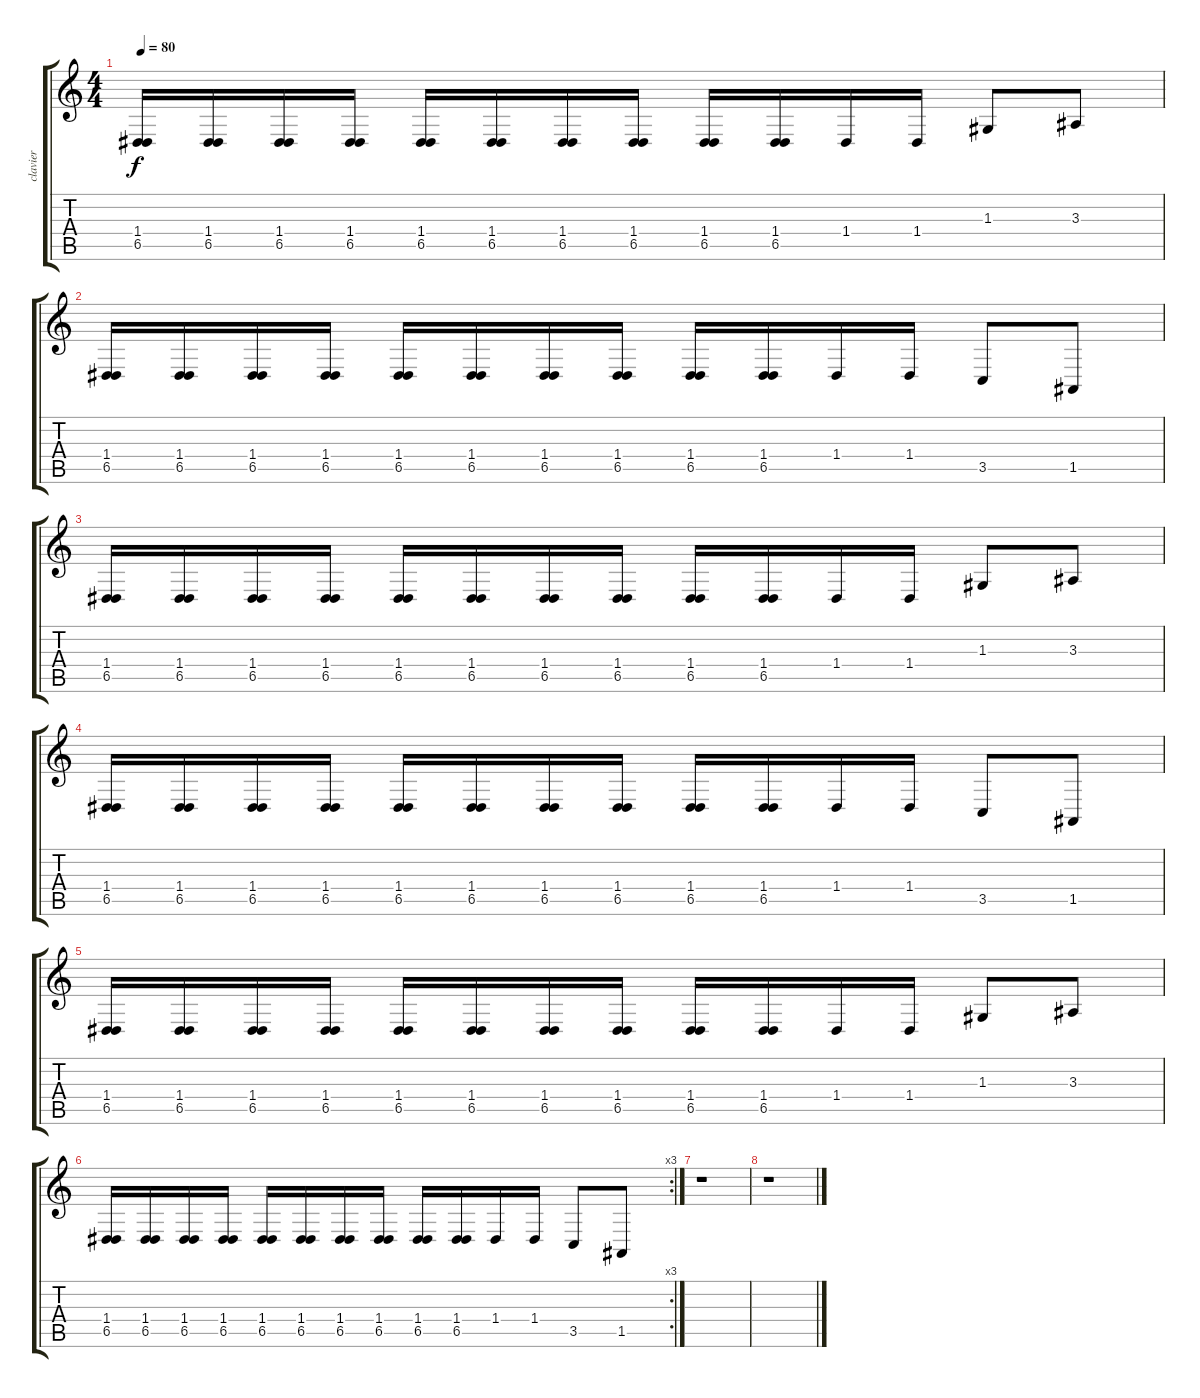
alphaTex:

\track ("clavier" "clavier") {instrument fx8scifi}
\staff {score tabs}
\tuning (E4 B3 G3 D3 A2 E2) {hide}
\ts (4 4)
\tempo 80
\clef g2
\ks c
(1.4 6.5).16{dy f} (1.4 6.5).16 (1.4 6.5).16 (1.4 6.5).16 (1.4 6.5).16 (1.4 6.5).16 (1.4 6.5).16 (1.4 6.5).16 (1.4 6.5).16 (1.4 6.5).16 1.4.16 1.4.16 1.3.8 3.3.8 |
(1.4 6.5).16 (1.4 6.5).16 (1.4 6.5).16 (1.4 6.5).16 (1.4 6.5).16 (1.4 6.5).16 (1.4 6.5).16 (1.4 6.5).16 (1.4 6.5).16 (1.4 6.5).16 1.4.16 1.4.16 3.5.8 1.5.8 |
(1.4 6.5).16 (1.4 6.5).16 (1.4 6.5).16 (1.4 6.5).16 (1.4 6.5).16 (1.4 6.5).16 (1.4 6.5).16 (1.4 6.5).16 (1.4 6.5).16 (1.4 6.5).16 1.4.16 1.4.16 1.3.8 3.3.8 |
(1.4 6.5).16 (1.4 6.5).16 (1.4 6.5).16 (1.4 6.5).16 (1.4 6.5).16 (1.4 6.5).16 (1.4 6.5).16 (1.4 6.5).16 (1.4 6.5).16 (1.4 6.5).16 1.4.16 1.4.16 3.5.8 1.5.8 |
(1.4 6.5).16 (1.4 6.5).16 (1.4 6.5).16 (1.4 6.5).16 (1.4 6.5).16 (1.4 6.5).16 (1.4 6.5).16 (1.4 6.5).16 (1.4 6.5).16 (1.4 6.5).16 1.4.16 1.4.16 1.3.8 3.3.8 |
\rc 3
(1.4 6.5).16 (1.4 6.5).16 (1.4 6.5).16 (1.4 6.5).16 (1.4 6.5).16 (1.4 6.5).16 (1.4 6.5).16 (1.4 6.5).16 (1.4 6.5).16 (1.4 6.5).16 1.4.16 1.4.16 3.5.8 1.5.8 |
r.1 |
r.1
